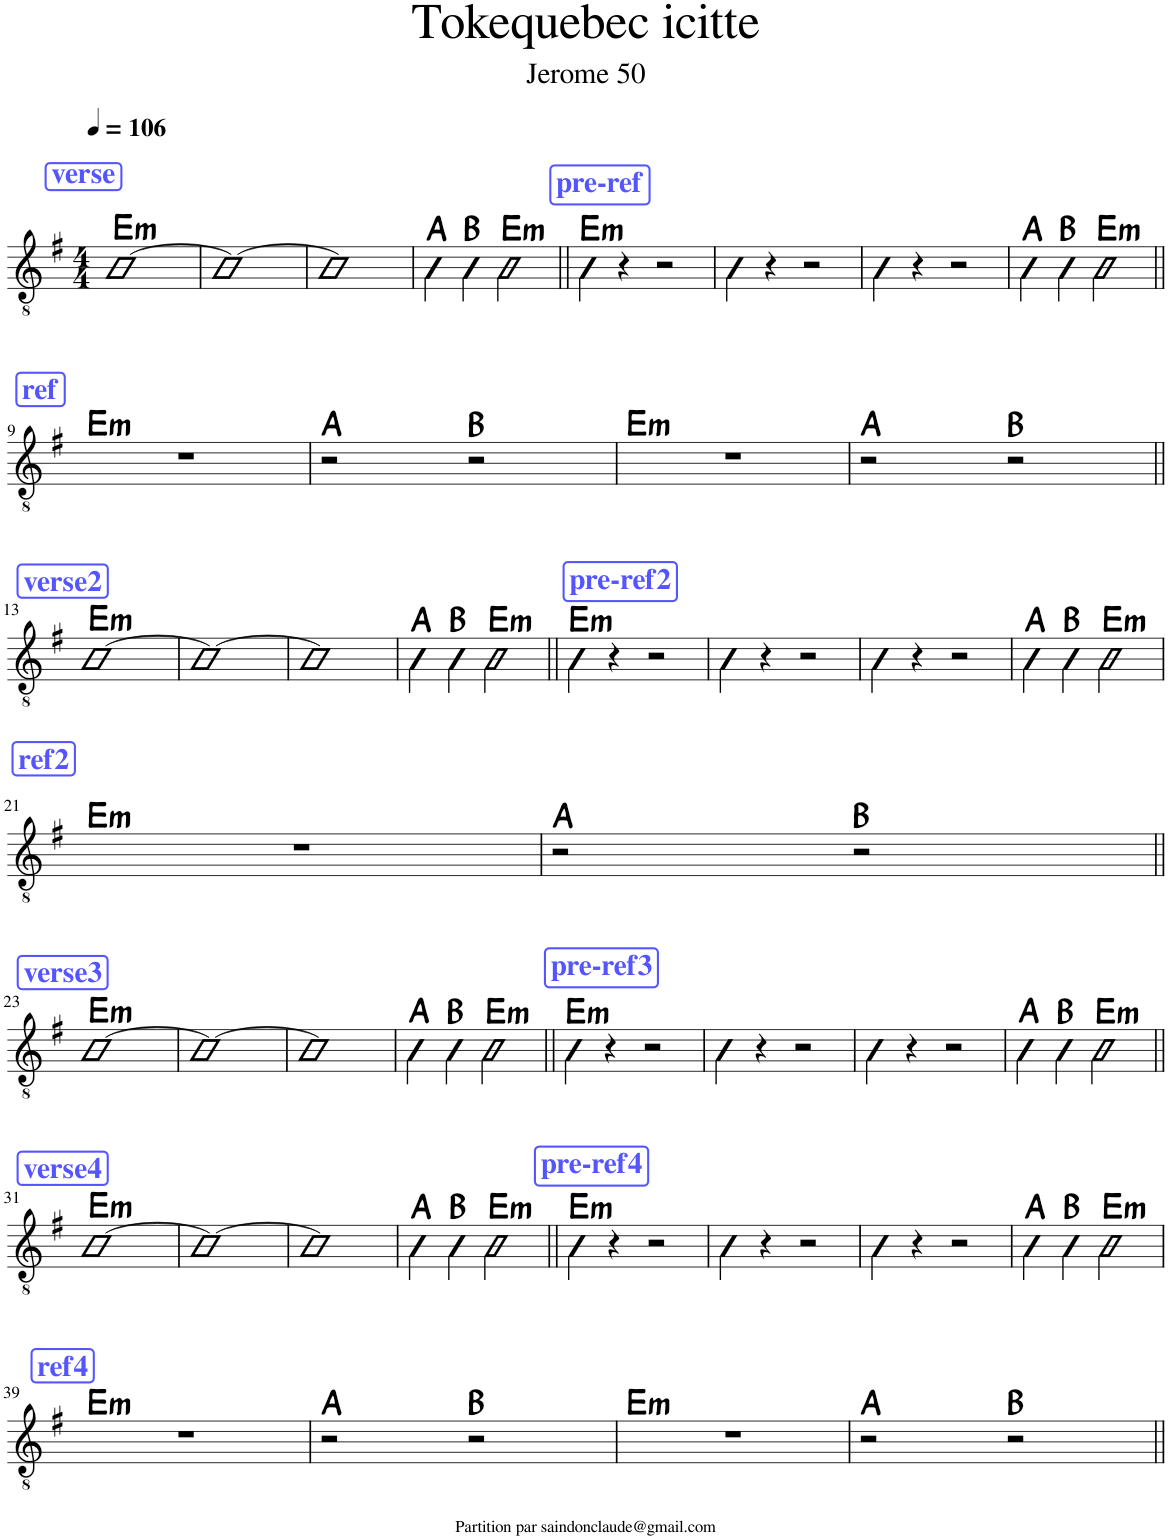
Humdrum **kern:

**kern	**harte
*part1	*part1
*staff1	*
*I"Classical Guitar	*
*I'Guit.	*
*clefGv2	*
*k[f#]	*
*M4/4	*
*MM106	*
!!LO:REH:place=s1:a:B:cj:color=#5555FF:fs=14:t=verse
=1	=1
!	!LO:H:kt=m
[1E	E:min
=2	=2
1E_	.
=3	=3
1E]	.
=4	=4
4E\	A:maj
4E\	B:maj
!	!LO:H:kt=m
2E\	E:min
!!LO:REH:place=s1:a:B:cj:color=#5555FF:fs=14:t=pre-ref
=5||	=5||
!	!LO:H:kt=m
4E\	E:min
4r	.
2r	.
=6	=6
4E\	.
4r	.
2r	.
=7	=7
4E\	.
4r	.
2r	.
=8	=8
4E\	A:maj
4E\	B:maj
!	!LO:H:kt=m
2E\	E:min
!!LO:LB:g=z
!!LO:REH:place=s1:a:B:cj:color=#5555FF:fs=14:t=ref
=9||	=9||
!	!LO:H:kt=m
1r	E:min
=10	=10
2r	A:maj
2r	B:maj
=11	=11
!	!LO:H:kt=m
1r	E:min
=12	=12
2r	A:maj
2r	B:maj
!!LO:LB:g=z
!!LO:REH:place=s1:a:B:cj:color=#5555FF:fs=14:t=verse2
=13||	=13||
!	!LO:H:kt=m
[1E	E:min
=14	=14
1E_	.
=15	=15
1E]	.
=16	=16
4E\	A:maj
4E\	B:maj
!	!LO:H:kt=m
2E\	E:min
!!LO:REH:place=s1:a:B:cj:color=#5555FF:fs=14:t=pre-ref2
=17||	=17||
!	!LO:H:kt=m
4E\	E:min
4r	.
2r	.
=18	=18
4E\	.
4r	.
2r	.
=19	=19
4E\	.
4r	.
2r	.
=20	=20
4E\	A:maj
4E\	B:maj
!	!LO:H:kt=m
2E\	E:min
!!LO:LB:g=z
!!LO:REH:place=s1:a:B:cj:color=#5555FF:fs=14:t=ref2
=21	=21
!	!LO:H:kt=m
1r	E:min
=22	=22
2r	A:maj
2r	B:maj
!!LO:LB:g=z
!!LO:REH:place=s1:a:B:cj:color=#5555FF:fs=14:t=verse3
=23||	=23||
!	!LO:H:kt=m
[1E	E:min
=24	=24
1E_	.
=25	=25
1E]	.
=26	=26
4E\	A:maj
4E\	B:maj
!	!LO:H:kt=m
2E\	E:min
!!LO:REH:place=s1:a:B:cj:color=#5555FF:fs=14:t=pre-ref3
=27||	=27||
!	!LO:H:kt=m
4E\	E:min
4r	.
2r	.
=28	=28
4E\	.
4r	.
2r	.
=29	=29
4E\	.
4r	.
2r	.
=30	=30
4E\	A:maj
4E\	B:maj
!	!LO:H:kt=m
2E\	E:min
!!LO:LB:g=z
!!LO:REH:place=s1:a:B:cj:color=#5555FF:fs=14:t=verse4
=31||	=31||
!	!LO:H:kt=m
[1E	E:min
=32	=32
1E_	.
=33	=33
1E]	.
=34	=34
4E\	A:maj
4E\	B:maj
!	!LO:H:kt=m
2E\	E:min
!!LO:REH:place=s1:a:B:cj:color=#5555FF:fs=14:t=pre-ref4
=35||	=35||
!	!LO:H:kt=m
4E\	E:min
4r	.
2r	.
=36	=36
4E\	.
4r	.
2r	.
=37	=37
4E\	.
4r	.
2r	.
=38	=38
4E\	A:maj
4E\	B:maj
!	!LO:H:kt=m
2E\	E:min
!!LO:LB:g=z
!!LO:REH:place=s1:a:B:cj:color=#5555FF:fs=14:t=ref4
=39	=39
!	!LO:H:kt=m
1r	E:min
=40	=40
2r	A:maj
2r	B:maj
=41	=41
!	!LO:H:kt=m
1r	E:min
=42	=42
2r	A:maj
2r	B:maj
=||	=||
*-	*-
